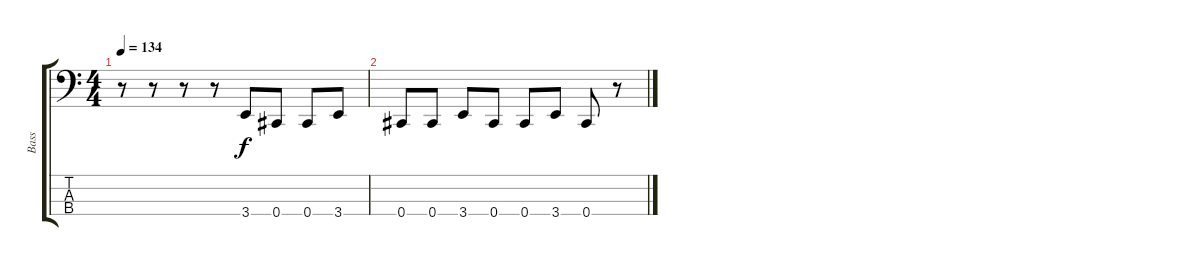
\track ("Bass" "Bass") {instrument electricbasspick}
\staff {score tabs}
\tuning (Gb2 Db2 Ab1 Db1) {hide}
\ts (4 4)
\tempo 134
\clef f4
\ks c
r.8{dy f} r.8 r.8 r.8 3.4.8 0.4.8 0.4.8 3.4.8 |
0.4.8 0.4.8 3.4.8 0.4.8 0.4.8 3.4.8 0.4.8 r.8
